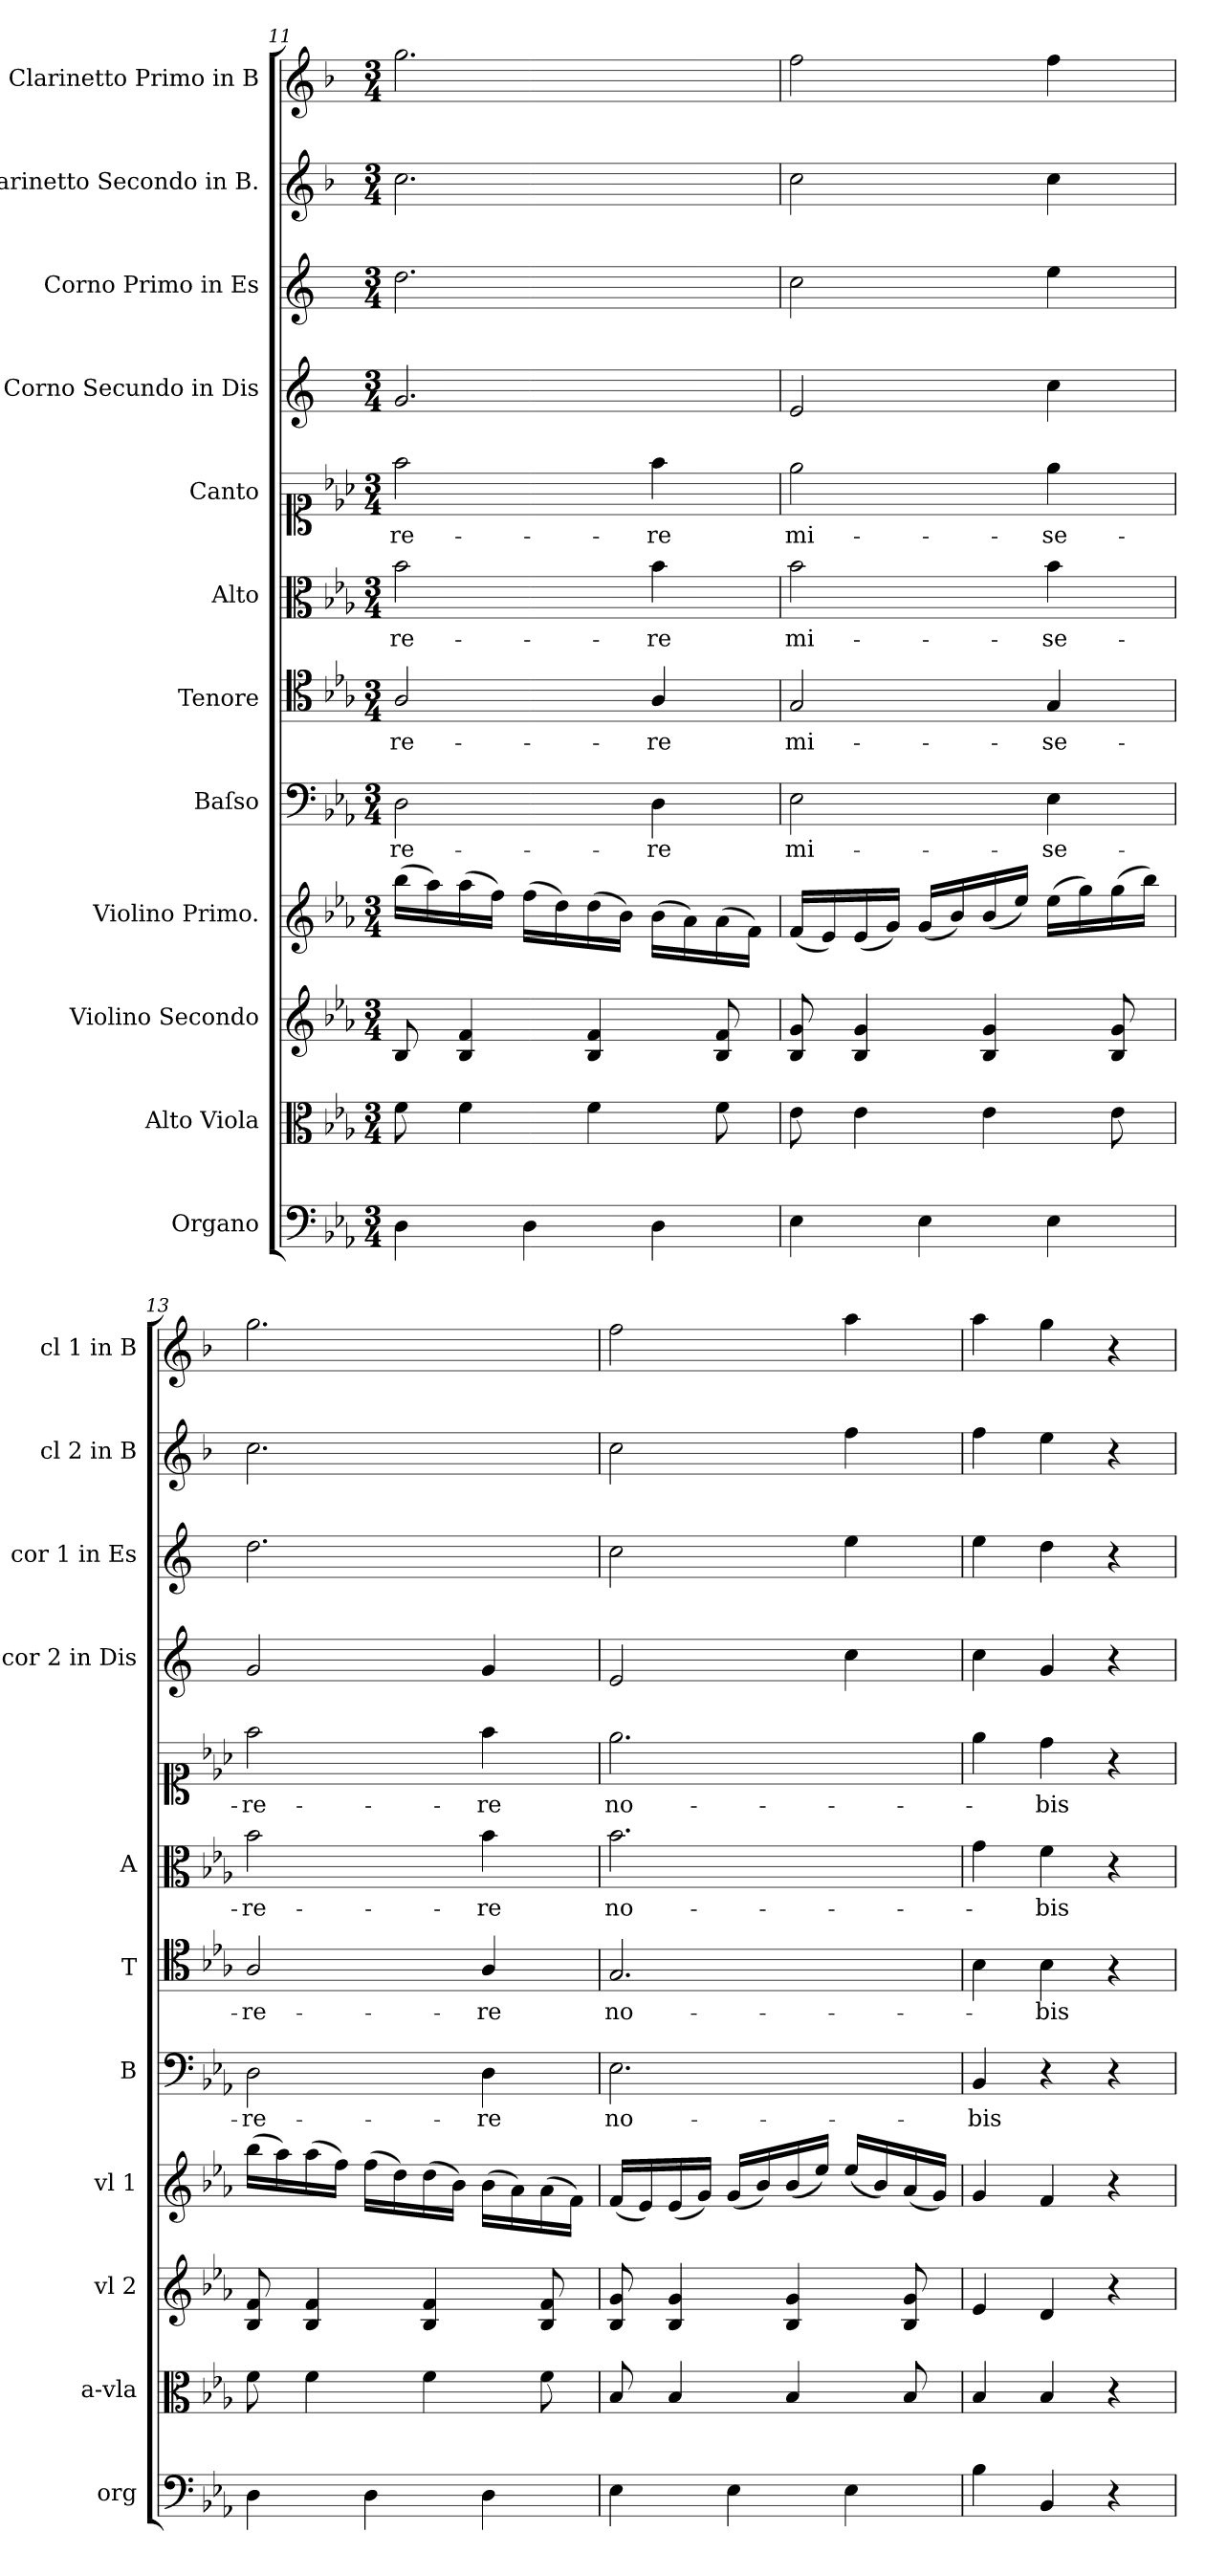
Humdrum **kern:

**kern	**kern	**kern	**kern	**kern	**text	**kern	**text	**kern	**text	**kern	**text	**kern	**kern	**kern	**kern
*part12	*part11	*part10	*part9	*part8	*part8	*part7	*part7	*part6	*part6	*part5	*part5	*part4	*part3	*part2	*part1
*staff12	*staff11	*staff10	*staff9	*staff8	*staff8	*staff7	*staff7	*staff6	*staff6	*staff5	*staff5	*staff4	*staff3	*staff2	*staff1
*I"Organo	*I"Alto Viola	*I"Violino Secondo	*I"Violino Primo.	*I"Baſso	*	*I"Tenore	*	*I"Alto	*	*I"Canto	*	*I"Corno Secundo in Dis	*I"Corno Primo in Es	*I"Clarinetto Secondo in B.	*I"Clarinetto Primo in B
*I'org	*I'a-vla	*I'vl 2	*I'vl 1	*I'B	*	*I'T	*	*I'A	*	*	*	*I'cor 2 in Dis	*I'cor 1 in Es	*I'cl 2 in B	*I'cl 1 in B
*clefF4	*clefC3	*clefG2	*clefG2	*clefF4	*	*clefC4	*	*clefC3	*	*clefC1	*	*clefG2	*clefG2	*clefG2	*clefG2
*	*	*	*	*	*	*	*	*	*	*	*	*ITrd5c9	*ITrd5c9	*ITrd1c2	*ITrd1c2
*k[b-e-a-]	*k[b-e-a-]	*k[b-e-a-]	*k[b-e-a-]	*k[b-e-a-]	*	*k[b-e-a-]	*	*k[b-e-a-]	*	*k[b-e-a-]	*	*k[b-e-a-]	*k[b-e-a-]	*k[b-e-a-]	*k[b-e-a-]
*c:	*c:	*c:	*c:	*c:	*	*c:	*	*c:	*	*c:	*	*c:	*c:	*c:	*c:
*M3/4	*M3/4	*M3/4	*M3/4	*M3/4	*	*M3/4	*	*M3/4	*	*M3/4	*	*M3/4	*M3/4	*M3/4	*M3/4
=11	=11	=11	=11	=11	=11	=11	=11	=11	=11	=11	=11	=11	=11	=11	=11
4D\	8f\	8B-/	(16bb-\LL	2D\	-re-	2A-/	-re-	2b-\	-re-	2ff\	-re-	2.B-/	2.f\	2.b-\	2.ff\
.	.	.	16aa-\)	.	.	.	.	.	.	.	.	.	.	.	.
.	4f\	4B-/ 4f/	(16aa-\	.	.	.	.	.	.	.	.	.	.	.	.
.	.	.	16ff\JJ)	.	.	.	.	.	.	.	.	.	.	.	.
4D\	.	.	(16ff\LL	.	.	.	.	.	.	.	.	.	.	.	.
.	.	.	16dd\)	.	.	.	.	.	.	.	.	.	.	.	.
.	4f\	4B-/ 4f/	(16dd\	.	.	.	.	.	.	.	.	.	.	.	.
.	.	.	16b-\JJ)	.	.	.	.	.	.	.	.	.	.	.	.
4D\	.	.	(16b-\LL	4D\	-re	4A-/	-re	4b-\	-re	4ff\	-re	.	.	.	.
.	.	.	16a-\)	.	.	.	.	.	.	.	.	.	.	.	.
.	8f\	8B-/ 8f/	(16a-\	.	.	.	.	.	.	.	.	.	.	.	.
.	.	.	16f\JJ)	.	.	.	.	.	.	.	.	.	.	.	.
=12	=12	=12	=12	=12	=12	=12	=12	=12	=12	=12	=12	=12	=12	=12	=12
!	!	!	!	!	!LO:LY:i	!	!LO:LY:i	!	!LO:LY:i	!	!LO:LY:i	!	!	!	!
4E-\	8e-\	8B-/ 8g/	(16f/LL	2E-\	mi-	2G/	mi-	2b-\	mi-	2ee-\	mi-	2G/	2e-\	2b-\	2ee-\
.	.	.	16e-/)	.	.	.	.	.	.	.	.	.	.	.	.
.	4e-\	4B-/ 4g/	(16e-/	.	.	.	.	.	.	.	.	.	.	.	.
.	.	.	16g/JJ)	.	.	.	.	.	.	.	.	.	.	.	.
4E-\	.	.	(16g/LL	.	.	.	.	.	.	.	.	.	.	.	.
.	.	.	16b-/)	.	.	.	.	.	.	.	.	.	.	.	.
.	4e-\	4B-/ 4g/	(16b-/	.	.	.	.	.	.	.	.	.	.	.	.
.	.	.	16ee-/JJ)	.	.	.	.	.	.	.	.	.	.	.	.
!	!	!	!	!	!LO:LY:i	!	!LO:LY:i	!	!LO:LY:i	!	!LO:LY:i	!	!	!	!
4E-\	.	.	(16ee-\LL	4E-\	-se-	4G/	-se-	4b-\	-se-	4ee-\	-se-	4e-\	4g\	4b-\	4ee-\
.	.	.	16gg\)	.	.	.	.	.	.	.	.	.	.	.	.
.	8e-\	8B-/ 8g/	(16gg\	.	.	.	.	.	.	.	.	.	.	.	.
.	.	.	16bb-\JJ)	.	.	.	.	.	.	.	.	.	.	.	.
=13	=13	=13	=13	=13	=13	=13	=13	=13	=13	=13	=13	=13	=13	=13	=13
!	!	!	!	!	!LO:LY:i	!	!LO:LY:i	!	!LO:LY:i	!	!LO:LY:i	!	!	!	!
4D\	8f\	8B-/ 8f/	(16bb-\LL	2D\	-re-	2A-/	-re-	2b-\	-re-	2ff\	-re-	2B-/	2.f\	2.b-\	2.ff\
.	.	.	16aa-\)	.	.	.	.	.	.	.	.	.	.	.	.
.	4f\	4B-/ 4f/	(16aa-\	.	.	.	.	.	.	.	.	.	.	.	.
.	.	.	16ff\JJ)	.	.	.	.	.	.	.	.	.	.	.	.
4D\	.	.	(16ff\LL	.	.	.	.	.	.	.	.	.	.	.	.
.	.	.	16dd\)	.	.	.	.	.	.	.	.	.	.	.	.
.	4f\	4B-/ 4f/	(16dd\	.	.	.	.	.	.	.	.	.	.	.	.
.	.	.	16b-\JJ)	.	.	.	.	.	.	.	.	.	.	.	.
!	!	!	!	!	!LO:LY:i	!	!LO:LY:i	!	!LO:LY:i	!	!LO:LY:i	!	!	!	!
4D\	.	.	(16b-\LL	4D\	-re	4A-/	-re	4b-\	-re	4ff\	-re	4B-/	.	.	.
.	.	.	16a-\)	.	.	.	.	.	.	.	.	.	.	.	.
.	8f\	8B-/ 8f/	(16a-\	.	.	.	.	.	.	.	.	.	.	.	.
.	.	.	16f\JJ)	.	.	.	.	.	.	.	.	.	.	.	.
=14	=14	=14	=14	=14	=14	=14	=14	=14	=14	=14	=14	=14	=14	=14	=14
4E-\	8B-/	8B-/ 8g/	(16f/LL	2.E-\	no-	2.G/	no-	2.b-\	no-	2.ee-\	no-	2G/	2e-\	2b-\	2ee-\
.	.	.	16e-/)	.	.	.	.	.	.	.	.	.	.	.	.
.	4B-/	4B-/ 4g/	(16e-/	.	.	.	.	.	.	.	.	.	.	.	.
.	.	.	16g/JJ)	.	.	.	.	.	.	.	.	.	.	.	.
4E-\	.	.	(16g/LL	.	.	.	.	.	.	.	.	.	.	.	.
.	.	.	16b-/)	.	.	.	.	.	.	.	.	.	.	.	.
.	4B-/	4B-/ 4g/	(16b-/	.	.	.	.	.	.	.	.	.	.	.	.
.	.	.	16ee-/JJ)	.	.	.	.	.	.	.	.	.	.	.	.
4E-\	.	.	(16ee-/LL	.	.	.	.	.	.	.	.	4e-\	4g\	4ee-\	4gg\
.	.	.	16b-/)	.	.	.	.	.	.	.	.	.	.	.	.
.	8B-/	8B-/ 8g/	(16a-/	.	.	.	.	.	.	.	.	.	.	.	.
.	.	.	16g/JJ)	.	.	.	.	.	.	.	.	.	.	.	.
=15	=15	=15	=15	=15	=15	=15	=15	=15	=15	=15	=15	=15	=15	=15	=15
4B-\	4B-/	4e-/	4g/	4BB-/	-bis	4B-\	.	4g\	.	4ee-\	.	4e-\	4g\	4ee-\	4gg\
4BB-/	4B-/	4d/	4f/	4r	.	4B-\	-bis	4f\	-bis	4dd\	-bis	4B-/	4f\	4dd\	4ff\
4r	4r	4r	4r	4r	.	4r	.	4r	.	4r	.	4r	4r	4r	4r
=	=	=	=	=	=	=	=	=	=	=	=	=	=	=	=
*-	*-	*-	*-	*-	*-	*-	*-	*-	*-	*-	*-	*-	*-	*-	*-
